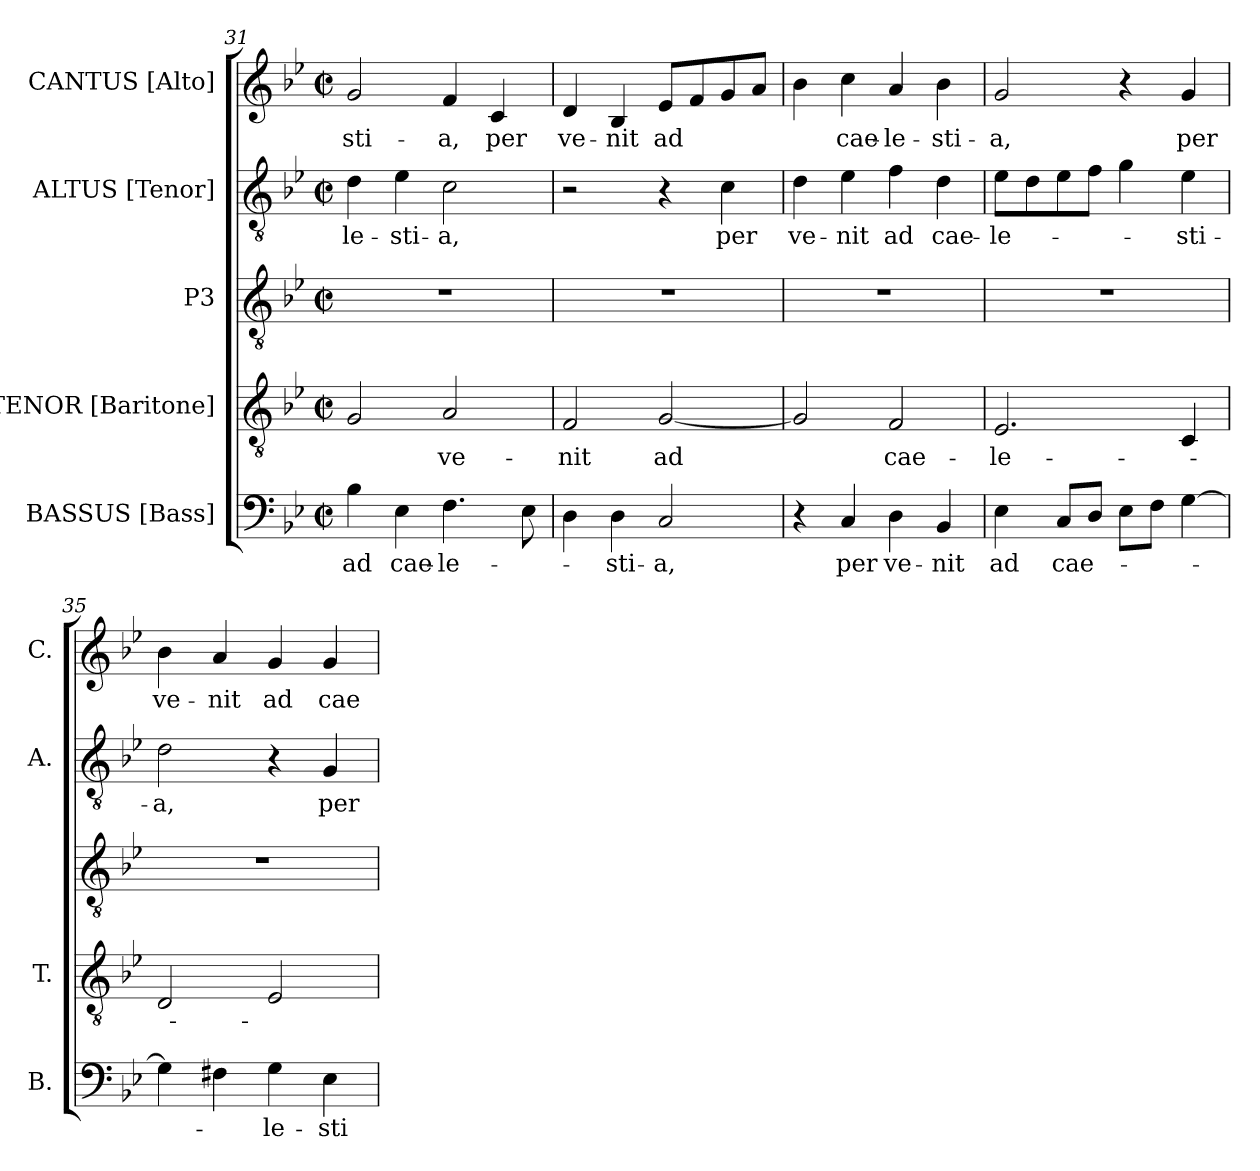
**kern	**text	**kern	**text	**kern	**kern	**text	**kern	**text
*part5	*part5	*part4	*part4	*part3	*part2	*part2	*part1	*part1
*staff5	*staff5	*staff4	*staff4	*staff3	*staff2	*staff2	*staff1	*staff1
*I"BASSUS [Bass]	*	*I"TENOR [Baritone]	*	*I"P3	*I"ALTUS [Tenor]	*	*I"CANTUS [Alto]	*
*I'B.	*	*I'T.	*	*	*I'A.	*	*I'C.	*
!!LO:PB:g=z
*clefF4	*	*clefGv2	*	*clefGv2	*clefGv2	*	*clefG2	*
*	*	*ITrd7c12	*	*ITrd7c12	*ITrd7c12	*	*	*
*k[b-e-]	*	*k[b-e-]	*	*k[b-e-]	*k[b-e-]	*	*k[b-e-]	*
*B-:	*	*B-:	*	*B-:	*B-:	*	*B-:	*
*M2/2	*	*M2/2	*	*M2/2	*M2/2	*	*M2/2	*
*met(c|)	*	*met(c|)	*	*met(c|)	*met(c|)	*	*met(c|)	*
=31	=31	=31	=31	=31	=31	=31	=31	=31
!	!LO:LY:b:color=#000000	!	!	!	!	!	!	!
!	!	!	!	!	!	!LO:LY:b:color=#000000	!	!
!	!	!	!	!	!	!	!	!LO:LY:b:color=#000000
4B-i\	ad	2GGi/	.	1r	4Di\	-le-	2gi/	-sti-
!	!LO:LY:b:color=#000000	!	!	!	!	!	!	!
!	!	!	!	!	!	!LO:LY:b:color=#000000	!	!
4E-i\	cae-	.	.	.	4E-i\	-sti-	.	.
!	!LO:LY:b:color=#000000	!	!	!	!	!	!	!
!	!	!	!LO:LY:b:color=#000000	!	!	!	!	!
!	!	!	!	!	!	!LO:LY:b:color=#000000	!	!
!	!	!	!	!	!	!	!	!LO:LY:b:color=#000000
4.Fi\	-le-	2AAi/	-ve-	.	2Ci\	-a,	4fi/	-a,
!	!	!	!	!	!	!	!	!LO:LY:b:color=#000000
.	.	.	.	.	.	.	4ci/	per
8E-i\	.	.	.	.	.	.	.	.
=32	=32	=32	=32	=32	=32	=32	=32	=32
!	!	!	!LO:LY:b:color=#000000	!	!	!	!	!
!	!	!	!	!	!	!	!	!LO:LY:b:color=#000000
4Di\	.	2FFi/	-nit	1r	2r	.	4di/	ve-
!	!LO:LY:b:color=#000000	!	!	!	!	!	!	!
!	!	!	!	!	!	!	!	!LO:LY:b:color=#000000
4Di\	-sti-	.	.	.	.	.	4B-i/	-nit
!	!LO:LY:b:color=#000000	!	!	!	!	!	!	!
!	!	!	!LO:LY:b:color=#000000	!	!	!	!	!
!	!	!	!	!	!	!	!	!LO:LY:b:color=#000000
2Ci/	-a,	[2GGi/	ad	.	4r	.	8e-i/L	ad
.	.	.	.	.	.	.	8fi/	.
!	!	!	!	!	!	!LO:LY:b:color=#000000	!	!
.	.	.	.	.	4Ci\	per	8gi/	.
.	.	.	.	.	.	.	8ai/J	.
=33	=33	=33	=33	=33	=33	=33	=33	=33
!	!	!	!	!	!	!LO:LY:b:color=#000000	!	!
4r	.	2GGi/]	.	1r	4Di\	ve-	4b-i\	.
!	!LO:LY:b:color=#000000	!	!	!	!	!	!	!
!	!	!	!	!	!	!LO:LY:b:color=#000000	!	!
!	!	!	!	!	!	!	!	!LO:LY:b:color=#000000
4Ci/	per	.	.	.	4E-i\	-nit	4cci\	cae-
!	!LO:LY:b:color=#000000	!	!	!	!	!	!	!
!	!	!	!LO:LY:b:color=#000000	!	!	!	!	!
!	!	!	!	!	!	!LO:LY:b:color=#000000	!	!
!	!	!	!	!	!	!	!	!LO:LY:b:color=#000000
4Di\	ve-	2FFi/	cae-	.	4Fi\	ad	4ai/	-le-
!	!LO:LY:b:color=#000000	!	!	!	!	!	!	!
!	!	!	!	!	!	!LO:LY:b:color=#000000	!	!
!	!	!	!	!	!	!	!	!LO:LY:b:color=#000000
4BB-i/	-nit	.	.	.	4Di\	cae-	4b-i\	-sti-
=34	=34	=34	=34	=34	=34	=34	=34	=34
!	!LO:LY:b:color=#000000	!	!	!	!	!	!	!
!	!	!	!LO:LY:b:color=#000000	!	!	!	!	!
!	!	!	!	!	!	!LO:LY:b:color=#000000	!	!
!	!	!	!	!	!	!	!	!LO:LY:b:color=#000000
4E-i\	ad	2.EE-i/	-le-	1r	8E-i\L	-le-	2gi/	-a,
.	.	.	.	.	8Di\	.	.	.
!	!LO:LY:b:color=#000000	!	!	!	!	!	!	!
8Ci/L	cae-	.	.	.	8E-i\	.	.	.
8Di/J	.	.	.	.	8Fi\J	.	.	.
8E-i\L	.	.	.	.	4Gi\	.	4r	.
8Fi\J	.	.	.	.	.	.	.	.
!	!	!	!	!	!	!LO:LY:b:color=#000000	!	!
!	!	!	!	!	!	!	!	!LO:LY:b:color=#000000
[4Gi\	.	4CCi/	.	.	4E-i\	-sti-	4gi/	per
=35	=35	=35	=35	=35	=35	=35	=35	=35
!	!	!	!	!	!	!LO:LY:b:color=#000000	!	!
!	!	!	!	!	!	!	!	!LO:LY:b:color=#000000
4Gi\]	.	2DDi/	.	1r	2Di\	-a,	4b-i\	ve-
!	!	!	!	!	!	!	!	!LO:LY:b:color=#000000
4F#Xi\	.	.	.	.	.	.	4ai/	-nit
!	!LO:LY:b:color=#000000	!	!	!	!	!	!	!
!	!	!	!	!	!	!	!	!LO:LY:b:color=#000000
4Gi\	-le-	2EE-i/	.	.	4r	.	4gi/	ad
!	!LO:LY:b:color=#000000	!	!	!	!	!	!	!
!	!	!	!	!	!	!LO:LY:b:color=#000000	!	!
!	!	!	!	!	!	!	!	!LO:LY:b:color=#000000
4E-i\	-sti-	.	.	.	4GGi/	per	4gi/	cae-
=	=	=	=	=	=	=	=	=
*-	*-	*-	*-	*-	*-	*-	*-	*-
